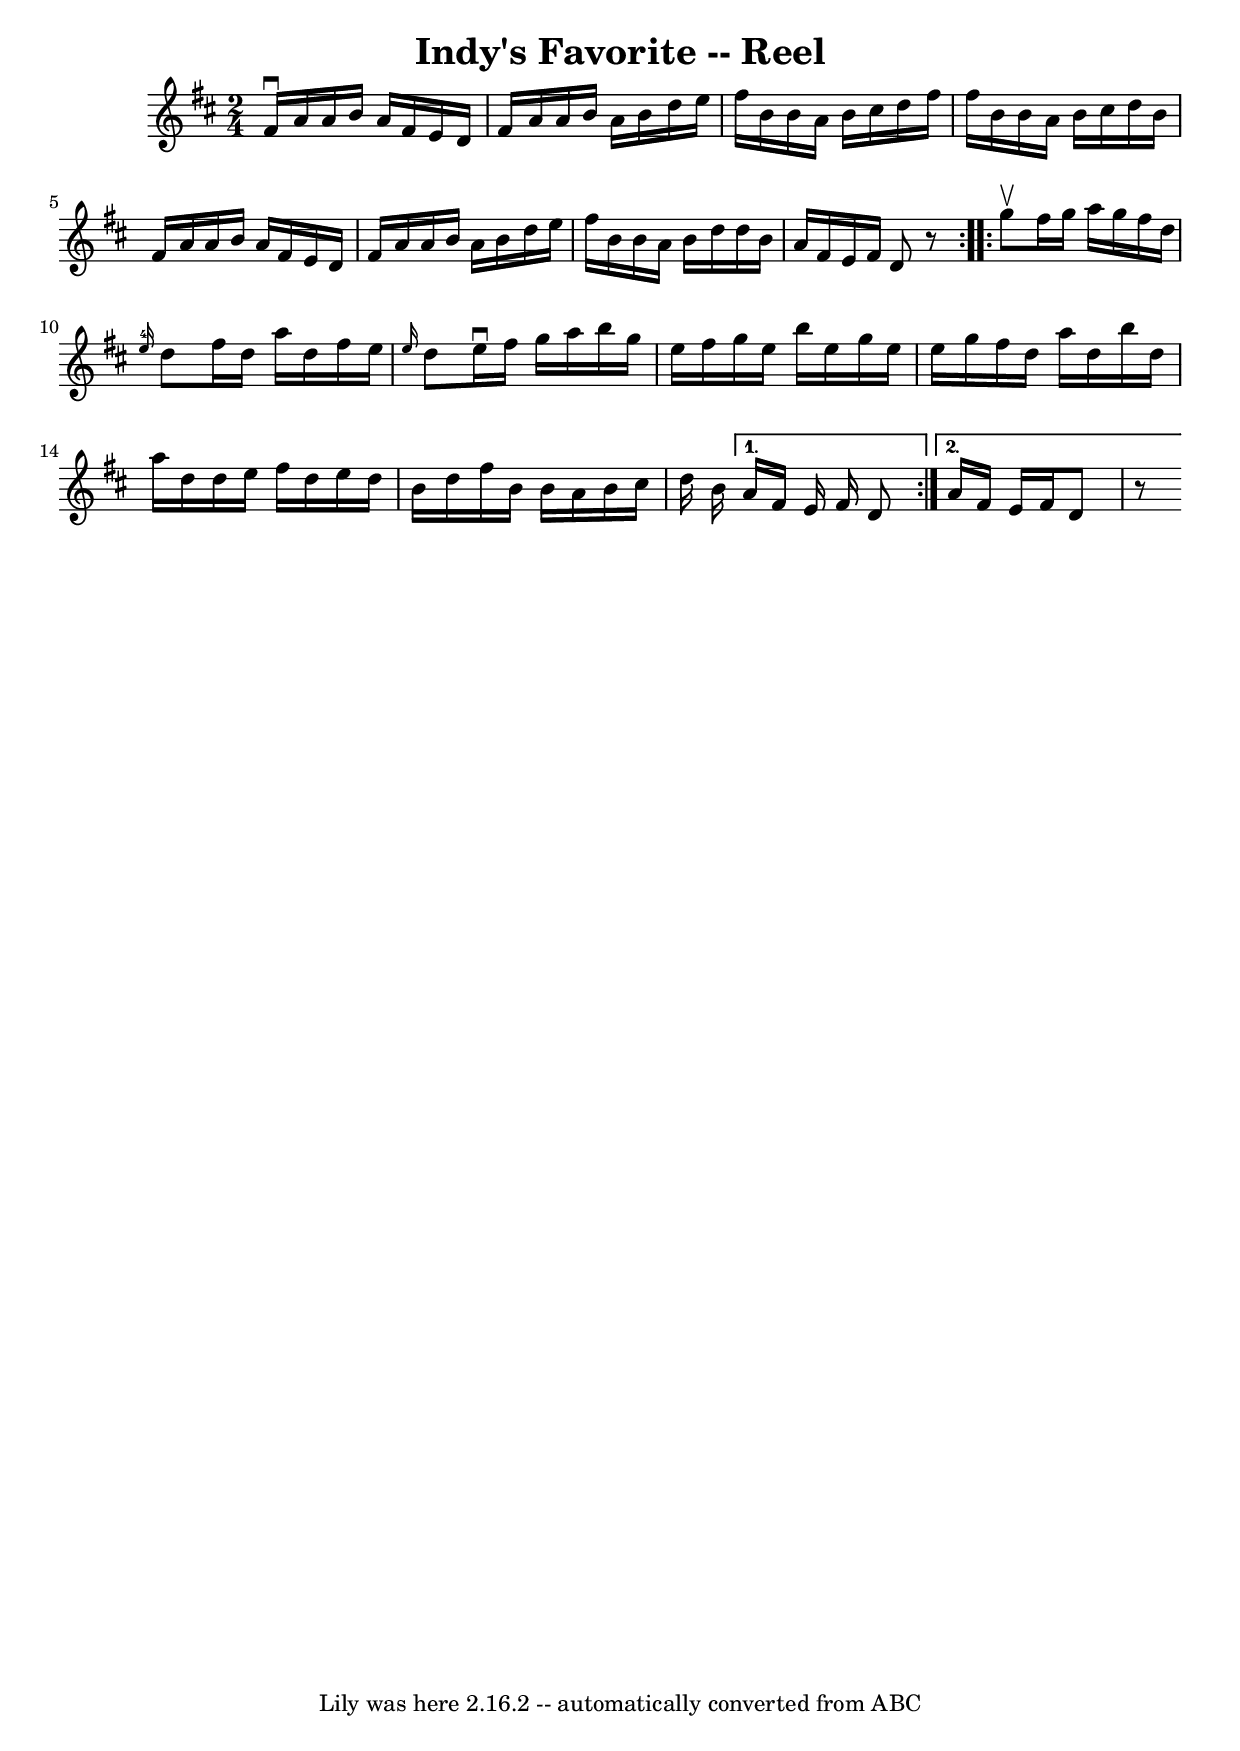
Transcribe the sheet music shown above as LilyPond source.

\version "2.16.2"
\include "Mammoth.ily"
\header {
  %% book = "Ryan's Mammoth Collection"
 crossRefNumber = "1"
 footnotes = "\\\\AKA The Maid Behind the Bar\\\\326"
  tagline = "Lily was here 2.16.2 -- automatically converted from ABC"
  title = "Indy's Favorite -- Reel"

}
voicedefault =  {



  \repeat volta 2 {

    \time 2/4 
    \key d \major
 fs'16^\downbow a'16 a'16 b'16 a'16 fs'16 e'16 d'16     |
 fs'16 a'16 a'16 b'16 a'16 b'16 d''16 e''16     |
 fs''16 b'16 b'16 a'16 b'16 cs''16 d''16 fs''16     |
 fs''16 b'16 b'16 a'16 b'16 cs''16 d''16 b'16     |
 fs'16 a'16 a'16 b'16 a'16 fs'16 e'16 d'16     |
 fs'16 a'16 a'16 b'16 a'16 b'16 d''16 e''16     |
 fs''16 b'16 b'16 a'16 b'16 d''16 d''16 b'16     |
 a'16 fs'16 e'16 fs'16 
 d'8    r8   
  }     
  \repeat volta 2 { g''8^\upbow  |
 fs''16    
 g''16 a''16 g''16 fs''16 d''16  \grace { e''16-4  					    } d''8      |
 fs''16 d''16 a''16 d''16 fs''16 e''16  \grace {    
 e''16       } d''8     |
 e''16^\downbow fs''16 g''16 a''16 b''16 g''16 e''16 fs''16     |
 g''16 e''16 b''16 e''16 g''16 e''16 e''16 g''16     |
 fs''16 d''16 a''16 d''16 b''16 d''16 a''16 d''16     |
 d''16 e''16 fs''16 d''16 e''16 d''16 b'16 d''16     |
 fs''16    
 b'16 b'16 a'16 b'16 cs''16 d''16 b'16    
  } \alternative{{   
 a'16 fs'16 e'16 fs'16 d'8    
  } { a'16 fs'16 e'16 fs'16 d'8    r8   \bar " |."   
    }
	       }

}

\score{
  <<

    \context Staff="default"
    {
      \voicedefault 
      
    }

  >>
  \layout {
    
  }
  \midi {
  }

}
